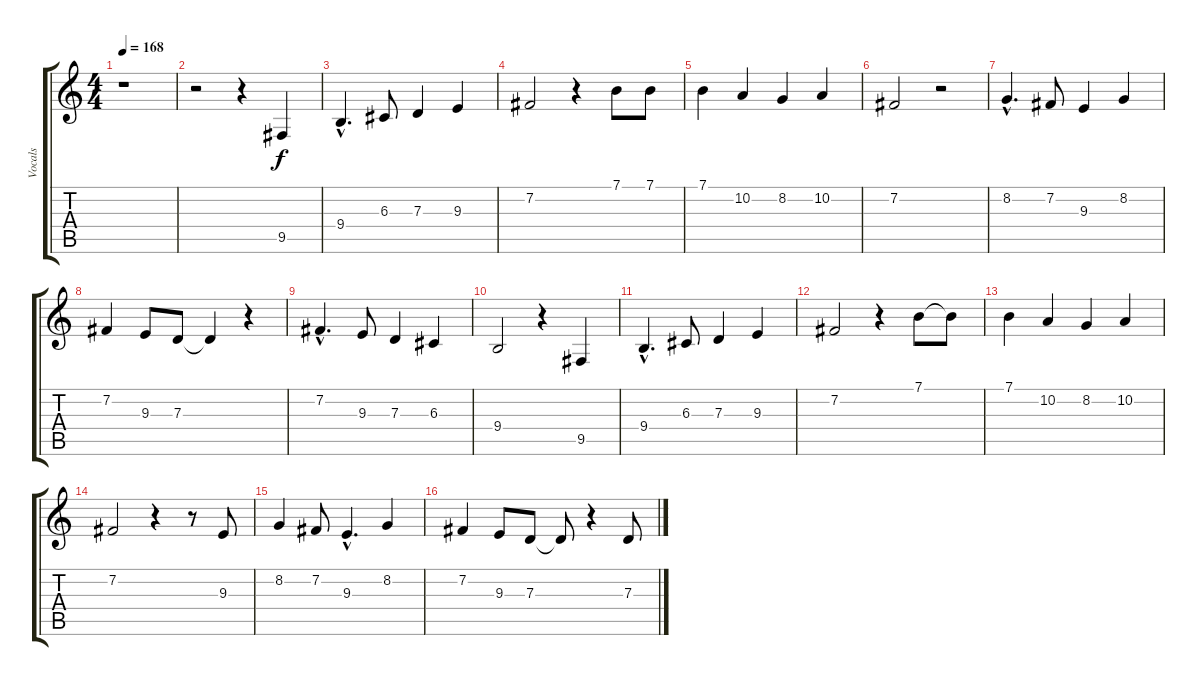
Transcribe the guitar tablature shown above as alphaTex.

\track ("Vocals" "Vocals") {instrument lead2sawtooth}
\staff {score tabs}
\tuning (E4 B3 G3 D3 A2 E2) {hide}
\ts (4 4)
\tempo 168
\clef g2
\ks c
r.1{dy f} |
r.2 r.4 9.5.4 |
\section ("" "")
9.4{hac}.4{d} 6.3.8 7.3.4 9.3.4 |
7.2.2 r.4 7.1.8 7.1.8 |
7.1.4 10.2.4 8.2.4 10.2.4 |
7.2.2 r.2 |
8.2{hac}.4{d} 7.2.8 9.3.4 8.2.4 |
7.2.4 9.3.8 7.3.8 7.3{t}.4 r.4 |
7.2{hac}.4{d} 9.3.8 7.3.4 6.3.4 |
9.4.2 r.4 9.5.4 |
\section ("" "")
9.4{hac}.4{d} 6.3.8 7.3.4 9.3.4 |
7.2.2 r.4 7.1.8 7.1{t}.8 |
7.1.4 10.2.4 8.2.4 10.2.4 |
7.2.2 r.4 r.8 9.3.8 |
8.2.4 7.2.8 9.3{hac}.4{d} 8.2.4 |
7.2.4 9.3.8 7.3.8 7.3{t}.8 r.4 7.3.8
